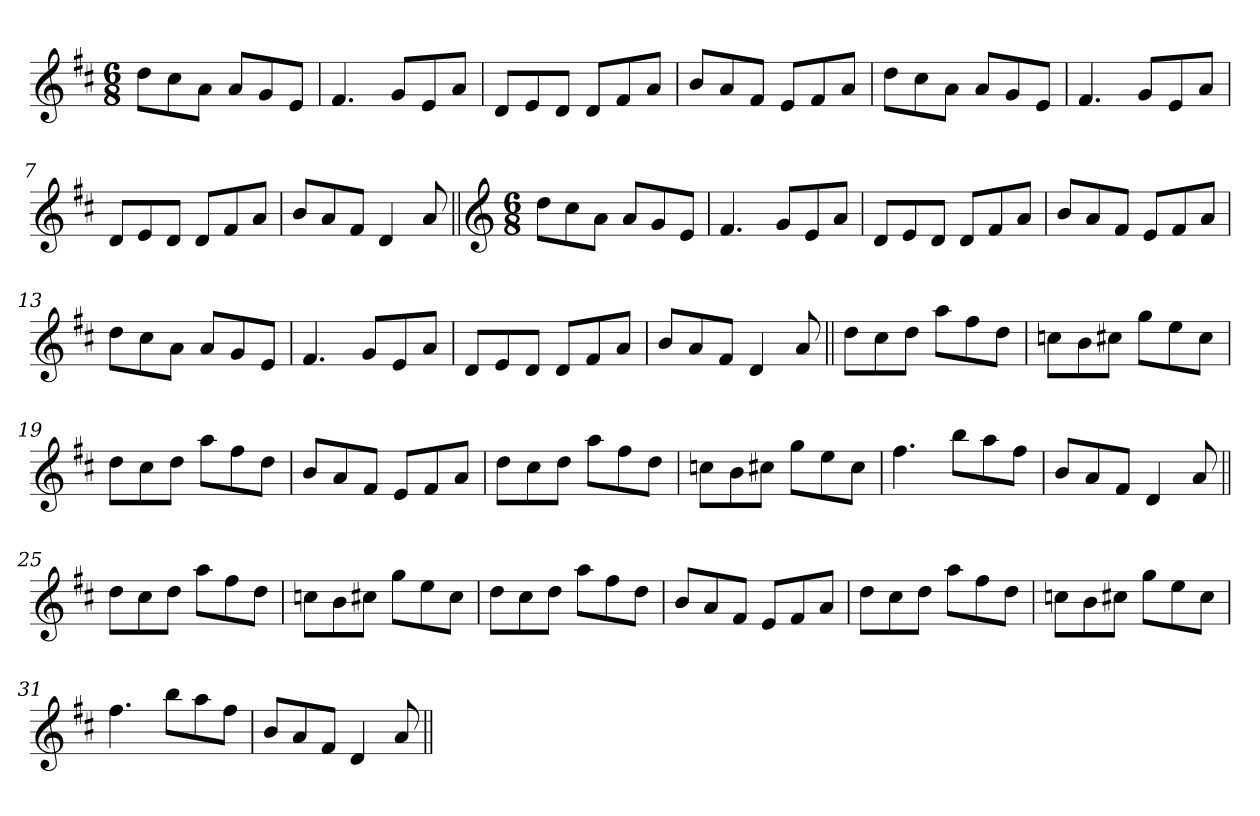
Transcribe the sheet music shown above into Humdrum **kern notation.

**kern
*part1
*staff1
*clefG2
*k[f#c#]
*D:
*M6/8
=1
8dd\L
8cc#\
8a\J
8a/L
8g/
8e/J
=2
4.f#/
8g/L
8e/
8a/J
=3
8d/L
8e/
8d/J
8d/L
8f#/
8a/J
=4
8b/L
8a/
8f#/J
8e/L
8f#/
8a/J
=5
8dd\L
8cc#\
8a\J
8a/L
8g/
8e/J
=6
4.f#/
8g/L
8e/
8a/J
=7
8d/L
8e/
8d/J
8d/L
8f#/
8a/J
!!LO:LB:g=z
=8
8b/L
8a/
8f#/J
4d/
8a/
=9||
*clefG2
*M6/8
8dd\L
8cc#\
8a\J
8a/L
8g/
8e/J
=10
4.f#/
8g/L
8e/
8a/J
=11
8d/L
8e/
8d/J
8d/L
8f#/
8a/J
=12
8b/L
8a/
8f#/J
8e/L
8f#/
8a/J
=13
8dd\L
8cc#\
8a\J
8a/L
8g/
8e/J
!!LO:LB:g=z
=14
4.f#/
8g/L
8e/
8a/J
=15
8d/L
8e/
8d/J
8d/L
8f#/
8a/J
=16
8b/L
8a/
8f#/J
4d/
8a/
=17||
8dd\L
8cc#\
8dd\J
8aa\L
8ff#\
8dd\J
=18
8ccn\L
8b\
8cc#X\J
8gg\L
8ee\
8cc#\J
=19
8dd\L
8cc#\
8dd\J
8aa\L
8ff#\
8dd\J
=20
8b/L
8a/
8f#/J
8e/L
8f#/
8a/J
!!LO:LB:g=z
=21
8dd\L
8cc#\
8dd\J
8aa\L
8ff#\
8dd\J
=22
8ccn\L
8b\
8cc#X\J
8gg\L
8ee\
8cc#\J
=23
4.ff#\
8bb\L
8aa\
8ff#\J
=24
8b/L
8a/
8f#/J
4d/
8a/
=25||
8dd\L
8cc#\
8dd\J
8aa\L
8ff#\
8dd\J
=26
8ccn\L
8b\
8cc#X\J
8gg\L
8ee\
8cc#\J
!!LO:LB:g=z
=27
8dd\L
8cc#\
8dd\J
8aa\L
8ff#\
8dd\J
=28
8b/L
8a/
8f#/J
8e/L
8f#/
8a/J
=29
8dd\L
8cc#\
8dd\J
8aa\L
8ff#\
8dd\J
=30
8ccn\L
8b\
8cc#X\J
8gg\L
8ee\
8cc#\J
=31
4.ff#\
8bb\L
8aa\
8ff#\J
=32
8b/L
8a/
8f#/J
4d/
8a/
=||
*-
